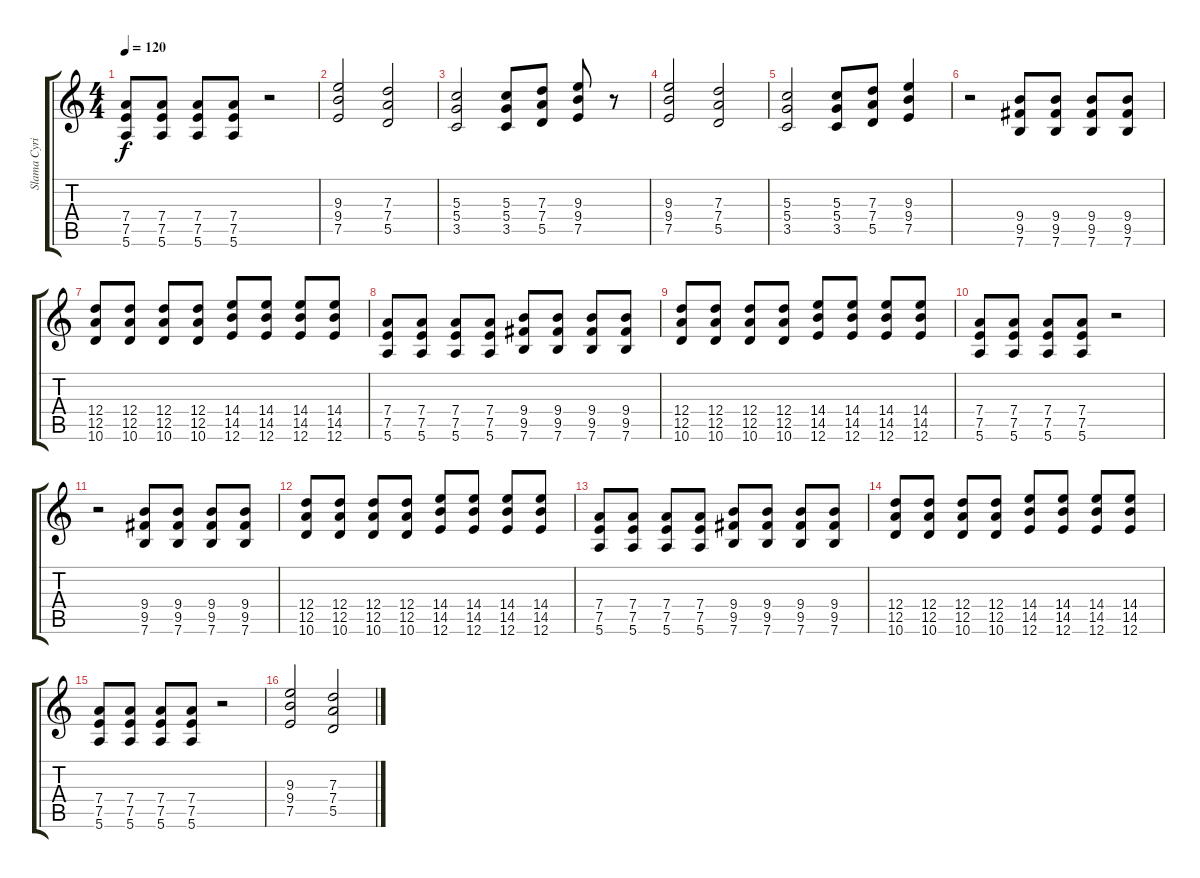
\track ("Slama Cyril" "Slama Cyri") {instrument distortionguitar}
\staff {score tabs}
\tuning (E4 B3 G3 D3 A2 E2) {hide}
\ts (4 4)
\tempo 120
\clef g2
\ks c
(7.4 7.5 5.6).8{dy f} (7.4 7.5 5.6).8 (7.4 7.5 5.6).8 (7.4 7.5 5.6).8 r.2 |
(9.3 9.4 7.5).2 (7.3 7.4 5.5).2 |
(5.3 5.4 3.5).2 (5.3 5.4 3.5).8 (7.3 7.4 5.5).8 (9.3 9.4 7.5).8 r.8 |
(9.3 9.4 7.5).2 (7.3 7.4 5.5).2 |
(5.3 5.4 3.5).2 (5.3 5.4 3.5).8 (7.3 7.4 5.5).8 (9.3 9.4 7.5).4 |
r.2 (9.4 9.5 7.6).8 (9.4 9.5 7.6).8 (9.4 9.5 7.6).8 (9.4 9.5 7.6).8 |
(12.4 12.5 10.6).8 (12.4 12.5 10.6).8 (12.4 12.5 10.6).8 (12.4 12.5 10.6).8 (14.4 14.5 12.6).8 (14.4 14.5 12.6).8 (14.4 14.5 12.6).8 (14.4 14.5 12.6).8 |
(7.4 7.5 5.6).8 (7.4 7.5 5.6).8 (7.4 7.5 5.6).8 (7.4 7.5 5.6).8 (9.4 9.5 7.6).8 (9.4 9.5 7.6).8 (9.4 9.5 7.6).8 (9.4 9.5 7.6).8 |
(12.4 12.5 10.6).8 (12.4 12.5 10.6).8 (12.4 12.5 10.6).8 (12.4 12.5 10.6).8 (14.4 14.5 12.6).8 (14.4 14.5 12.6).8 (14.4 14.5 12.6).8 (14.4 14.5 12.6).8 |
(7.4 7.5 5.6).8 (7.4 7.5 5.6).8 (7.4 7.5 5.6).8 (7.4 7.5 5.6).8 r.2 |
r.2 (9.4 9.5 7.6).8 (9.4 9.5 7.6).8 (9.4 9.5 7.6).8 (9.4 9.5 7.6).8 |
(12.4 12.5 10.6).8 (12.4 12.5 10.6).8 (12.4 12.5 10.6).8 (12.4 12.5 10.6).8 (14.4 14.5 12.6).8 (14.4 14.5 12.6).8 (14.4 14.5 12.6).8 (14.4 14.5 12.6).8 |
(7.4 7.5 5.6).8 (7.4 7.5 5.6).8 (7.4 7.5 5.6).8 (7.4 7.5 5.6).8 (9.4 9.5 7.6).8 (9.4 9.5 7.6).8 (9.4 9.5 7.6).8 (9.4 9.5 7.6).8 |
(12.4 12.5 10.6).8 (12.4 12.5 10.6).8 (12.4 12.5 10.6).8 (12.4 12.5 10.6).8 (14.4 14.5 12.6).8 (14.4 14.5 12.6).8 (14.4 14.5 12.6).8 (14.4 14.5 12.6).8 |
(7.4 7.5 5.6).8 (7.4 7.5 5.6).8 (7.4 7.5 5.6).8 (7.4 7.5 5.6).8 r.2 |
(9.3 9.4 7.5).2 (7.3 7.4 5.5).2
